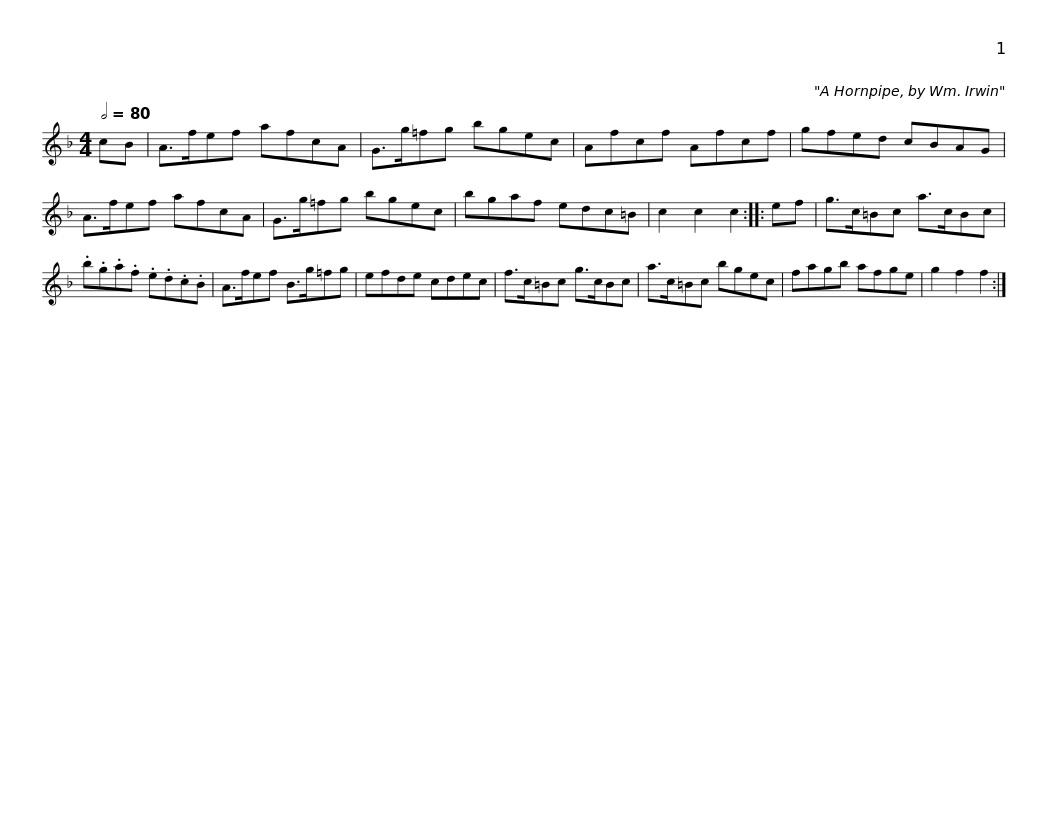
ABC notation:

X:1
L:1/8
Q:1/2=80
M:4/4
I:linebreak $
K:F
V:1 treble
V:1
 cB | A>fef afcA | G>g=fg bgec | Afcf Afcf | gfed cBAG |$ %5
 A>fef afcA | G>g=fg bgec | bgaf edc=B | c2 c2 c2 ::$ ef | %10
 g>c=Bc a>cBc | .b.g.a.f .e.d.c.B | A>fef B>g=fg | efde cdec |$ f>c=Bc g>cBc | %15
 a>c=Bc bgec | fagb afge | g2 f2 f2 :| %18
